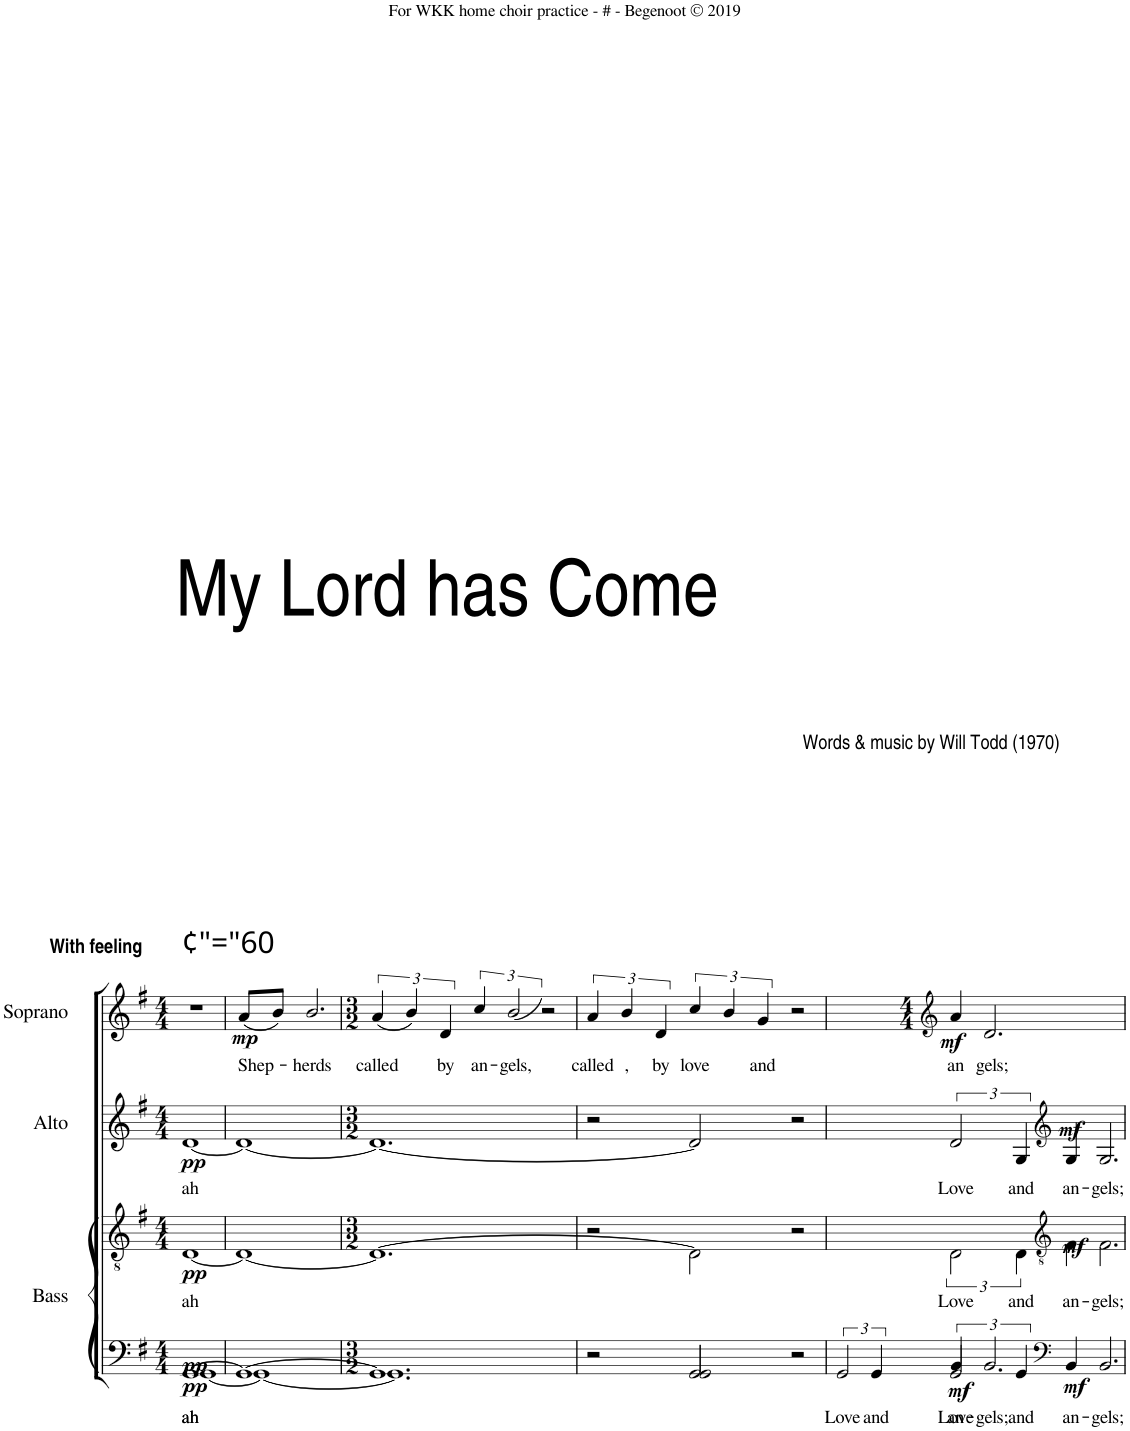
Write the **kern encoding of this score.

**kern	**text	**kern	**text	**dynam	**kern	**text	**dynam	**kern	**text	**dynam
*part3	*part3	*part3	*part3	*part3	*part2	*part2	*part2	*part1	*part1	*part1
*staff4	*staff4	*staff3	*staff3	*staff3/4	*staff2	*staff2	*staff2	*staff1	*staff1	*staff1
*I"Bass	*	*	*	*	*I"Alto	*	*	*I"Soprano	*	*
*clefF4	*	*clefGv2	*	*	*clefG2	*	*	*clefG2	*	*
*k[f#]	*	*k[f#]	*	*	*k[f#]	*	*	*k[f#]	*	*
*M4/4	*	*M4/4	*	*	*M4/4	*	*	*M4/4	*	*
=1	=1	=1	=1	=1	=1	=1	=1	=1	=1	=1
!	!	!	!	!	!	!	!	!LO:TX:a:t=Words & music by Will Todd (1970)	!	!
!	!	!	!	!	!	!	!	!LO:TX:a:B:t=With feeling	!	!
!	!	!	!	!	!	!	!	!LO:TX:a:t=¢"="60	!	!
!	!LO:LY:b	!	!	!	!	!	!	!	!	!
*^	*	*	*	*	*	*	*	*	*	*
!	!	!LO:LY:b	!	!LO:LY:b	!LO:DY:b=2	!	!LO:LY:b	!	!	!	!
!	!	!	!	!	!LO:DY:n=1:b=2	!	!	!	!	!	!
!	!	!	!	!	!LO:DY:n=2:b	!	!	!LO:DY:b	!	!	!
[1GG	[1GG	ah	[1D	ah	pp pp pp	[1d	ah	pp	1r	.	.
=2	=2	=2	=2	=2	=2	=2	=2	=2	=2	=2	=2
!	!	!	!	!	!	!	!	!	!LO:TX:a:t=My Lord has Come	!	!
!	!	!	!	!	!	!	!	!	!	!LO:LY:b	!LO:DY:b
1GG_	1GG_	.	1D_	.	.	1d_	.	.	(8a/L	Shep-	mp
.	.	.	.	.	.	.	.	.	8b/J)	.	.
!	!	!	!	!	!	!	!	!	!	!LO:LY:b	!
.	.	.	.	.	.	.	.	.	2.b/	herds	.
=3	=3	=3	=3	=3	=3	=3	=3	=3	=3	=3	=3
*M3/2	*	*	*M3/2	*	*	*M3/2	*	*	*M3/2	*	*
!	!	!	!	!	!	!	!	!	!	!LO:LY:b	!
1.GG]	1.GG]	.	1.D_	.	.	1.d_	.	.	(6a/	called	.
.	.	.	.	.	.	.	.	.	6b/)	.	.
!	!	!	!	!	!	!	!	!	!	!LO:LY:b	!
.	.	.	.	.	.	.	.	.	6d/	by	.
!	!	!	!	!	!	!	!	!	!	!LO:LY:b	!
.	.	.	.	.	.	.	.	.	6cc/	an-	.
!	!	!	!	!	!	!	!	!	!	!LO:LY:b	!
.	.	.	.	.	.	.	.	.	[3b/	gels,	.
.	.	.	.	.	.	.	.	.	2r	.	.
=4	=4	=4	=4	=4	=4	=4	=4	=4	=4	=4	=4
!	!	!	!	!	!	!	!	!	!	!LO:LY:b	!
2r	2ryy	.	2r	.	.	2r	.	.	6a/	called	.
!	!	!	!	!	!	!	!	!	!	!LO:LY:b	!
.	.	.	.	.	.	.	.	.	6b/	,	.
!	!	!	!	!	!	!	!	!	!	!LO:LY:b	!
.	.	.	.	.	.	.	.	.	6d/	by	.
!	!	!	!	!	!	!	!	!	!	!LO:LY:b	!
2GG/	2GG/	.	2D\]	.	.	2d/]	.	.	6cc/	love	.
.	.	.	.	.	.	.	.	.	6b/	.	.
!	!	!	!	!	!	!	!	!	!	!LO:LY:b	!
.	.	.	.	.	.	.	.	.	6g/	and	.
2r	2ryy	.	2r	.	.	2r	.	.	2r	.	.
=5	=5	=5	=5	=5	=5	=5	=5	=5	=5	=5	=5
*	*	*	*	*	*	*	*	*	*clefG2	*	*
*	*	*	*	*	*	*	*	*	*M4/4	*	*
!	!	!LO:LY:b	!	!	!	!	!	!	!	!	!
!	!	!LO:LY:b	!	!LO:LY:b	!LO:DY:b=2	!	!LO:LY:b	!	!	!LO:LY:b	!LO:DY:b
3GG/	3GG/	Love	3D\	Love	mf	3d/	Love	.	4a/	an	mf
!	!	!	!	!	!	!	!	!	!	!LO:LY:b	!
.	.	.	.	.	.	.	.	.	2.d/	gels;	.
!	!	!LO:LY:b	!	!	!	!	!	!	!	!	!
!	!	!LO:LY:b	!	!LO:LY:b	!	!	!LO:LY:b	!	!	!	!
6GG/	6GG/	and	6D\	and	.	6G/	and	.	.	.	.
*clefF4	*	*	*clefGv2	*	*	*clefG2	*	*	*	*	*
!	!	!LO:LY:b	!	!	!	!	!	!	!	!	!
!	!	!LO:LY:b	!	!LO:LY:b	!LO:DY:b=2	!	!LO:LY:b	!	!	!	!
!	!	!	!	!	!LO:DY:n=1:b	!	!	!LO:DY:b	!	!	!
4BB/	4BB/	an-	4F#\	an-	mf mf	4G/	an-	mf	.	.	.
!	!	!LO:LY:b	!	!	!	!	!	!	!	!	!
!	!	!LO:LY:b	!	!LO:LY:b	!	!	!LO:LY:b	!	!	!	!
2.BB/	2.BB/	gels;	2.F#\	gels;	.	2.G/	gels;	.	.	.	.
.	.	.	.	.	.	.	.	.	2ryy	.	.
*v	*v	*	*	*	*	*	*	*	*	*	*
=	=	=	=	=	=	=	=	=	=	=
*-	*-	*-	*-	*-	*-	*-	*-	*-	*-	*-
